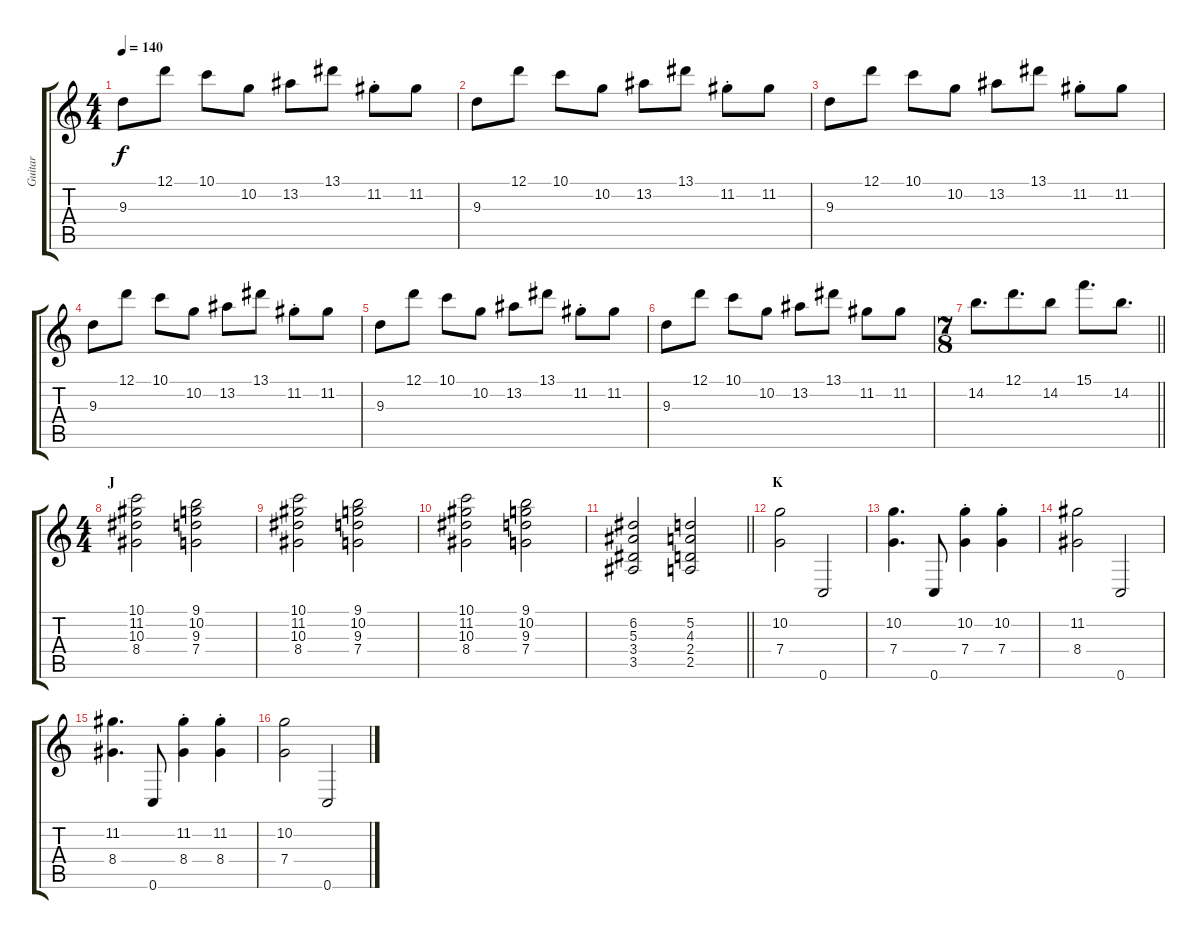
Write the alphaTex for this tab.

\track ("Guitar" "Guitar") {instrument overdrivenguitar}
\staff {score tabs}
\tuning (D4 A3 F3 C3 G2 C2) {hide}
\ts (4 4)
\tempo 140
\clef g2
\ks c
9.3.8{dy f} 12.1.8 10.1.8 10.2.8 13.2.8 13.1.8 11.2{st}.8 11.2.8 |
9.3.8 12.1.8 10.1.8 10.2.8 13.2.8 13.1.8 11.2{st}.8 11.2.8 |
9.3.8 12.1.8 10.1.8 10.2.8 13.2.8 13.1.8 11.2{st}.8 11.2.8 |
9.3.8 12.1.8 10.1.8 10.2.8 13.2.8 13.1.8 11.2{st}.8 11.2.8 |
9.3.8 12.1.8 10.1.8 10.2.8 13.2.8 13.1.8 11.2{st}.8 11.2.8 |
9.3.8 12.1.8 10.1.8 10.2.8 13.2.8 13.1.8 11.2.8 11.2.8 |
\ts (7 8)
\barLineRight lightlight
14.2.8{d} 12.1.8{d} 14.2.8 15.1.8{d} 14.2.8{d} |
\ts (4 4)
\section ("" "J")
(10.1 11.2 10.3 8.4).2 (9.1 10.2 9.3 7.4).2 |
(10.1 11.2 10.3 8.4).2 (9.1 10.2 9.3 7.4).2 |
(10.1 11.2 10.3 8.4).2 (9.1 10.2 9.3 7.4).2 |
\barLineRight lightlight
(6.2 5.3 3.4 3.5).2 (5.2 4.3 2.4 2.5).2 |
\section ("" "K")
(10.2 7.4).2 0.6.2 |
(10.2 7.4).4{d} 0.6.8 (10.2{st} 7.4{st}).4 (10.2{st} 7.4{st}).4 |
(11.2 8.4).2 0.6.2 |
(11.2 8.4).4{d} 0.6.8 (11.2{st} 8.4{st}).4 (11.2{st} 8.4{st}).4 |
(10.2 7.4).2 0.6.2
